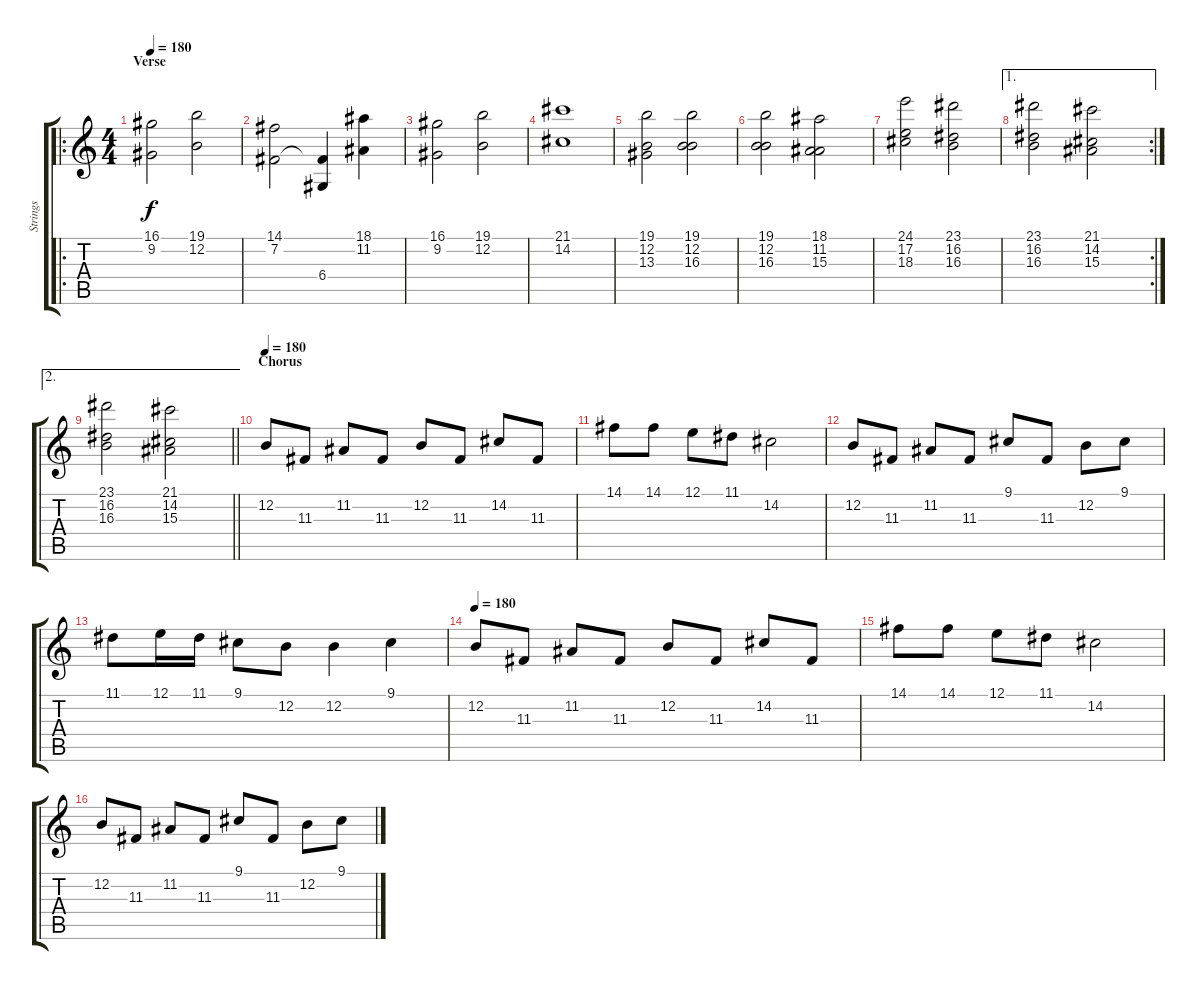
\track ("Strings" "Strings") {instrument stringensemble1}
\staff {score tabs}
\tuning (E4 B3 G3 D3 A2 E2) {hide}
\ro
\ts (4 4)
\section ("" "Verse")
\tempo 180
\clef g2
\ks c
(16.1 9.2).2{dy f} (19.1 12.2).2 |
(14.1 7.2).2 (7.2{t} 6.4).4 (18.1 11.2).4 |
(16.1 9.2).2 (19.1 12.2).2 |
(21.1 14.2).1 |
(19.1 12.2 13.3).2 (19.1 12.2 16.3).2 |
(19.1 12.2 16.3).2 (18.1 11.2 15.3).2 |
(24.1 17.2 18.3).2 (23.1 16.2 16.3).2 |
\ae 1
\rc 2
(23.1 16.2 16.3).2 (21.1 14.2 15.3).2 |
\ae 2
\barLineRight lightlight
(23.1 16.2 16.3).2 (21.1 14.2 15.3).2 |
\section ("" "Chorus")
\tempo 180
12.2.8 11.3.8 11.2.8 11.3.8 12.2.8 11.3.8 14.2.8 11.3.8 |
14.1.8 14.1.8 12.1.8 11.1.8 14.2.2 |
12.2.8 11.3.8 11.2.8 11.3.8 9.1.8 11.3.8 12.2.8 9.1.8 |
11.1.8 12.1.16 11.1.16 9.1.8 12.2.8 12.2.4 9.1.4 |
\tempo 180
12.2.8 11.3.8 11.2.8 11.3.8 12.2.8 11.3.8 14.2.8 11.3.8 |
14.1.8 14.1.8 12.1.8 11.1.8 14.2.2 |
12.2.8 11.3.8 11.2.8 11.3.8 9.1.8 11.3.8 12.2.8 9.1.8
